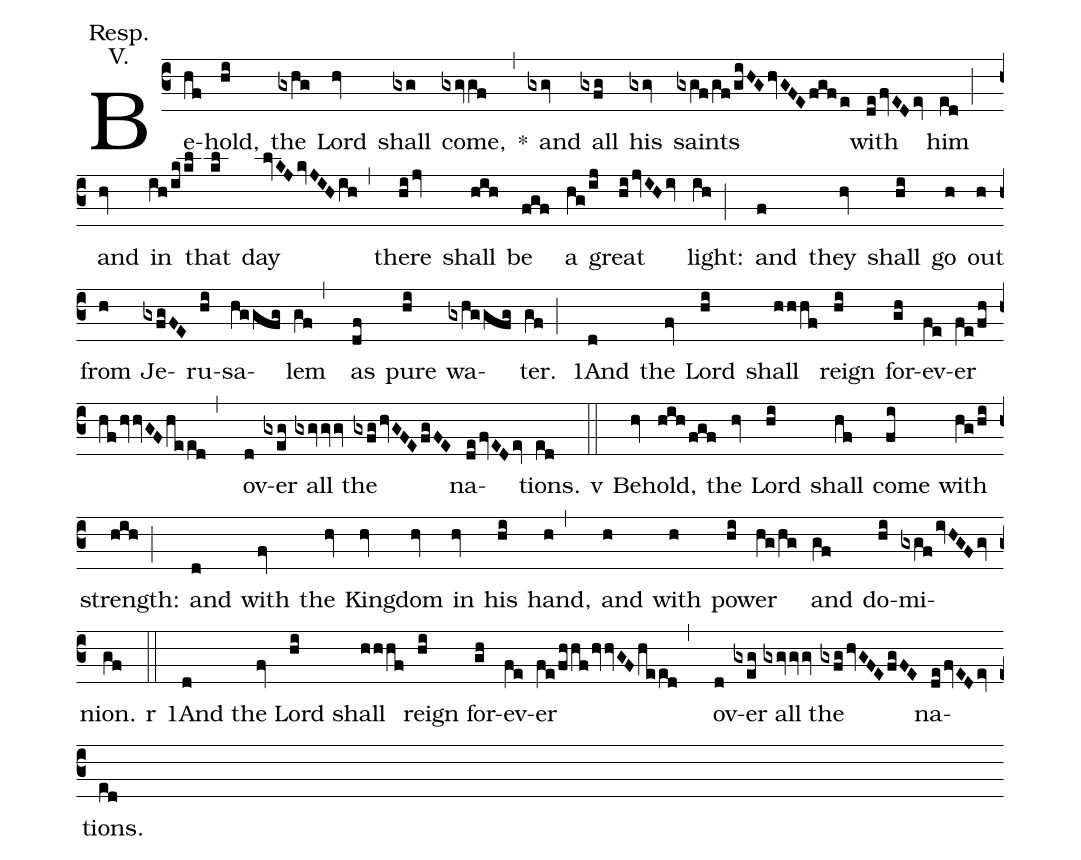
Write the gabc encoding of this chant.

annotation: Resp.;
annotation: V.;
%%
(c3) Be(hf)hold,(hi) the(gxhg) Lord(hv) shall(gxg) come,(gxgvgf) <sp>*</sp>(,) and(gxgv) all(gxfg) his(gxgv) saints(gxgf/gf/giHGhvGFEfgfe) with(defvEDev) him(ed;) and(hv) in(ih/ik/kl) that(kl) day(lvKJkvJIHih,) there(hijv) shall(hih) be(fgf) a(hg/ij) great(hijvIHiv) light:(ih;) and(f) they(hv) shall(hi) go(h) out(h) from(h) Je(gxfgFE)ru(hi)sa(hggfg)lem(gf,) as(df) pure(hi) wa(gxhggfg)ter.(gf;) <sp>1</sp>And(d) the(fv) Lord(hi) shall(hhhf) reign(hi) for(gh)ev(fe)er(fe/fhhf/hvvGFheed,) ov(d)er(gxeg) all(gxgvvv) the(gxfghvGFEfgFE) na(defvEDev)tions.(ed)

<sp>v</sp>(::) Be(hv)hold,(hih/fgf) the(hv) Lord(hi) shall(hf) come(fi) with(hg/hi) strength:(hih;) and(d) with(fv) the(hv) King(hv)dom(hv) in(hv) his(hi) hand,(h,) and(h) with(h) pow(hi)er(hg/hg) and(gf) do(hi)mi(gxgfivHGFgv)nion.(gf)

<sp>r</sp>(::) <sp>1</sp>And(d) the(fv) Lord(hi) shall(hhhf) reign(hi) for(gh)ev(fe)er(fe/fhhf/hvvGFheed,) ov(d)er(gxeg) all(gxgvvv) the(gxfghvGFEfgFE) na(defvEDev)tions.(ed)
